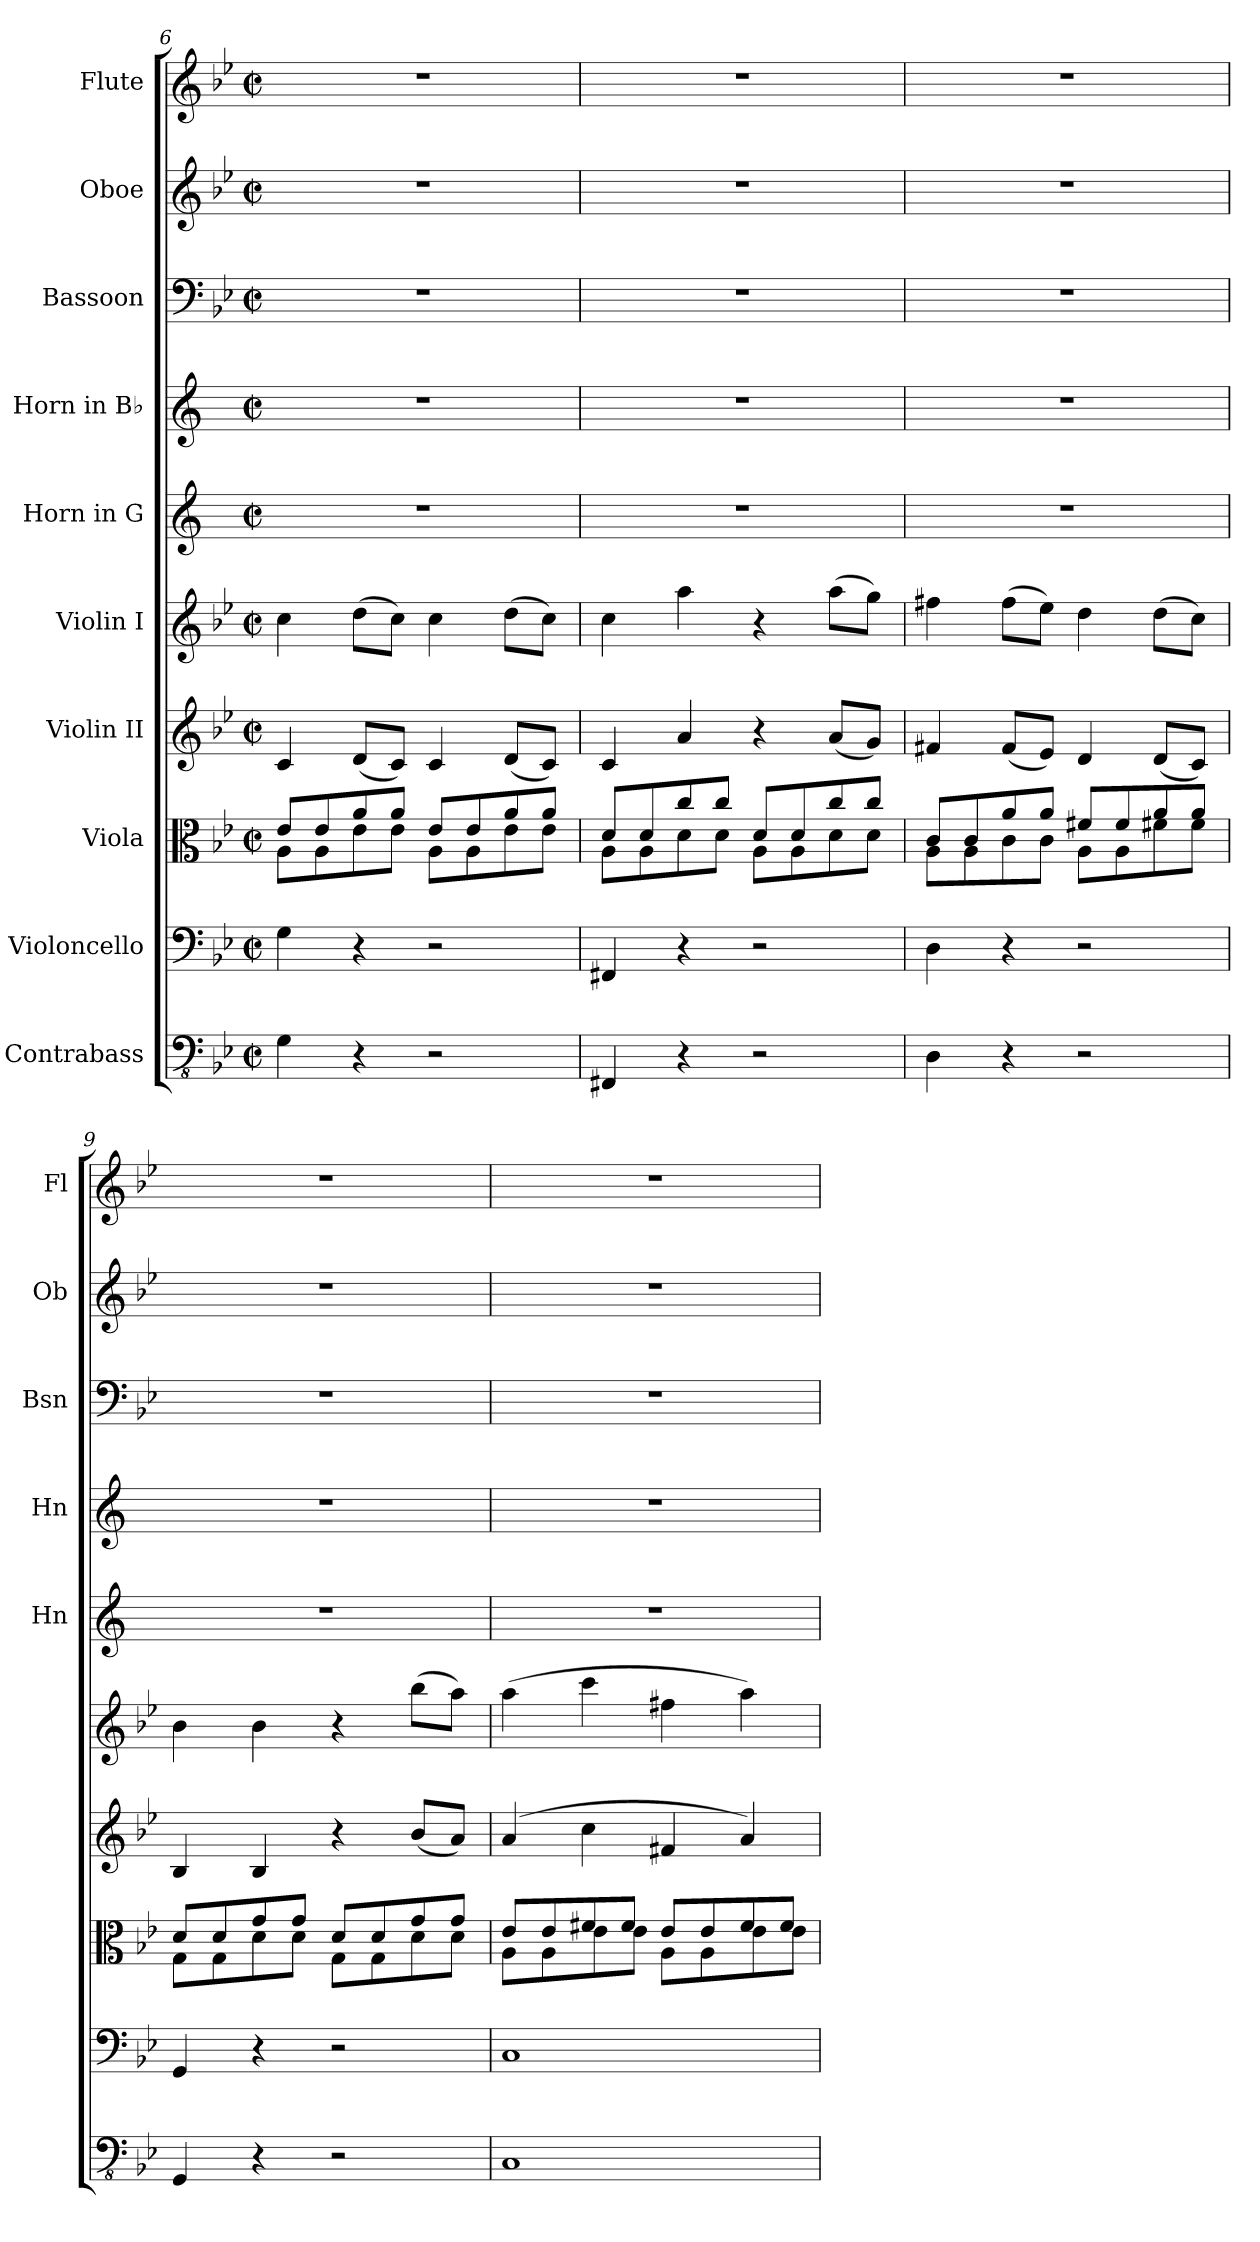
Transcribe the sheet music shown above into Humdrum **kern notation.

**kern	**kern	**kern	**kern	**kern	**kern	**kern	**kern	**kern	**kern
*part10	*part9	*part8	*part7	*part6	*part5	*part4	*part3	*part2	*part1
*staff10	*staff9	*staff8	*staff7	*staff6	*staff5	*staff4	*staff3	*staff2	*staff1
*I"Contrabass	*I"Violoncello	*I"Viola	*I"Violin II	*I"Violin I	*I"Horn in G	*I"Horn in B♭	*I"Bassoon	*I"Oboe	*I"Flute
*	*	*	*	*	*I'Hn	*I'Hn	*I'Bsn	*I'Ob	*I'Fl
*clefFv4	*clefF4	*clefC3	*clefG2	*clefG2	*clefG2	*clefG2	*clefF4	*clefG2	*clefG2
*	*	*	*	*	*ITrd3c5	*ITrd4c7	*	*	*
*k[b-e-]	*k[b-e-]	*k[b-e-]	*k[b-e-]	*k[b-e-]	*k[f#]	*k[b-]	*k[b-e-]	*k[b-e-]	*k[b-e-]
*M2/2	*M2/2	*M2/2	*M2/2	*M2/2	*M2/2	*M2/2	*M2/2	*M2/2	*M2/2
*met(c|)	*met(c|)	*met(c|)	*met(c|)	*met(c|)	*met(c|)	*met(c|)	*met(c|)	*met(c|)	*met(c|)
=6	=6	=6	=6	=6	=6	=6	=6	=6	=6
*	*	*^	*	*	*	*	*	*	*
4GG\	4G\	8e-/L	8A\L	4c/	4cc\	1r	1r	1r	1r	1r
.	.	8e-/	8A\	.	.	.	.	.	.	.
4r	4r	8a/	8e-\	(8d/L	(8dd\L	.	.	.	.	.
.	.	8a/J	8e-\J	8c/J)	8cc\J)	.	.	.	.	.
2r	2r	8e-/L	8A\L	4c/	4cc\	.	.	.	.	.
.	.	8e-/	8A\	.	.	.	.	.	.	.
.	.	8a/	8e-\	(8d/L	(8dd\L	.	.	.	.	.
.	.	8a/J	8e-\J	8c/J)	8cc\J)	.	.	.	.	.
=7	=7	=7	=7	=7	=7	=7	=7	=7	=7	=7
4FFF#X/	4FF#X/	8d/L	8A\L	4c/	4cc\	1r	1r	1r	1r	1r
.	.	8d/	8A\	.	.	.	.	.	.	.
4r	4r	8cc/	8d\	4a/	4aa\	.	.	.	.	.
.	.	8cc/J	8d\J	.	.	.	.	.	.	.
2r	2r	8d/L	8A\L	4r	4r	.	.	.	.	.
.	.	8d/	8A\	.	.	.	.	.	.	.
.	.	8cc/	8d\	(8a/L	(8aa\L	.	.	.	.	.
.	.	8cc/J	8d\J	8g/J)	8gg\J)	.	.	.	.	.
=8	=8	=8	=8	=8	=8	=8	=8	=8	=8	=8
4DD\	4D\	8c/L	8A\L	4f#X/	4ff#X\	1r	1r	1r	1r	1r
.	.	8c/	8A\	.	.	.	.	.	.	.
4r	4r	8a/	8c\	(8f#/L	(8ff#\L	.	.	.	.	.
.	.	8a/J	8c\J	8e-/J)	8ee-\J)	.	.	.	.	.
2r	2r	8f#X/L	8A\L	4d/	4dd\	.	.	.	.	.
.	.	8f#/	8A\	.	.	.	.	.	.	.
.	.	8a/	8f#X\	(8d/L	(8dd\L	.	.	.	.	.
.	.	8a/J	8f#\J	8c/J)	8cc\J)	.	.	.	.	.
=9	=9	=9	=9	=9	=9	=9	=9	=9	=9	=9
4GGG/	4GG/	8d/L	8G\L	4B-/	4b-\	1r	1r	1r	1r	1r
.	.	8d/	8G\	.	.	.	.	.	.	.
4r	4r	8g/	8d\	4B-/	4b-\	.	.	.	.	.
.	.	8g/J	8d\J	.	.	.	.	.	.	.
2r	2r	8d/L	8G\L	4r	4r	.	.	.	.	.
.	.	8d/	8G\	.	.	.	.	.	.	.
.	.	8g/	8d\	(8b-/L	(8bb-\L	.	.	.	.	.
.	.	8g/J	8d\J	8a/J)	8aa\J)	.	.	.	.	.
=10	=10	=10	=10	=10	=10	=10	=10	=10	=10	=10
1CC	1C	8e-/L	8A\L	(4a/	(4aa\	1r	1r	1r	1r	1r
.	.	8e-/	8A\	.	.	.	.	.	.	.
.	.	8f#X/	8e-\	4cc\	4ccc\	.	.	.	.	.
.	.	8f#/J	8e-\J	.	.	.	.	.	.	.
.	.	8e-/L	8A\L	4f#X/	4ff#X\	.	.	.	.	.
.	.	8e-/	8A\	.	.	.	.	.	.	.
.	.	8f#/	8e-\	4a/)	4aa\)	.	.	.	.	.
.	.	8f#/J	8e-\J	.	.	.	.	.	.	.
*	*	*v	*v	*	*	*	*	*	*	*
=	=	=	=	=	=	=	=	=	=
*-	*-	*-	*-	*-	*-	*-	*-	*-	*-
